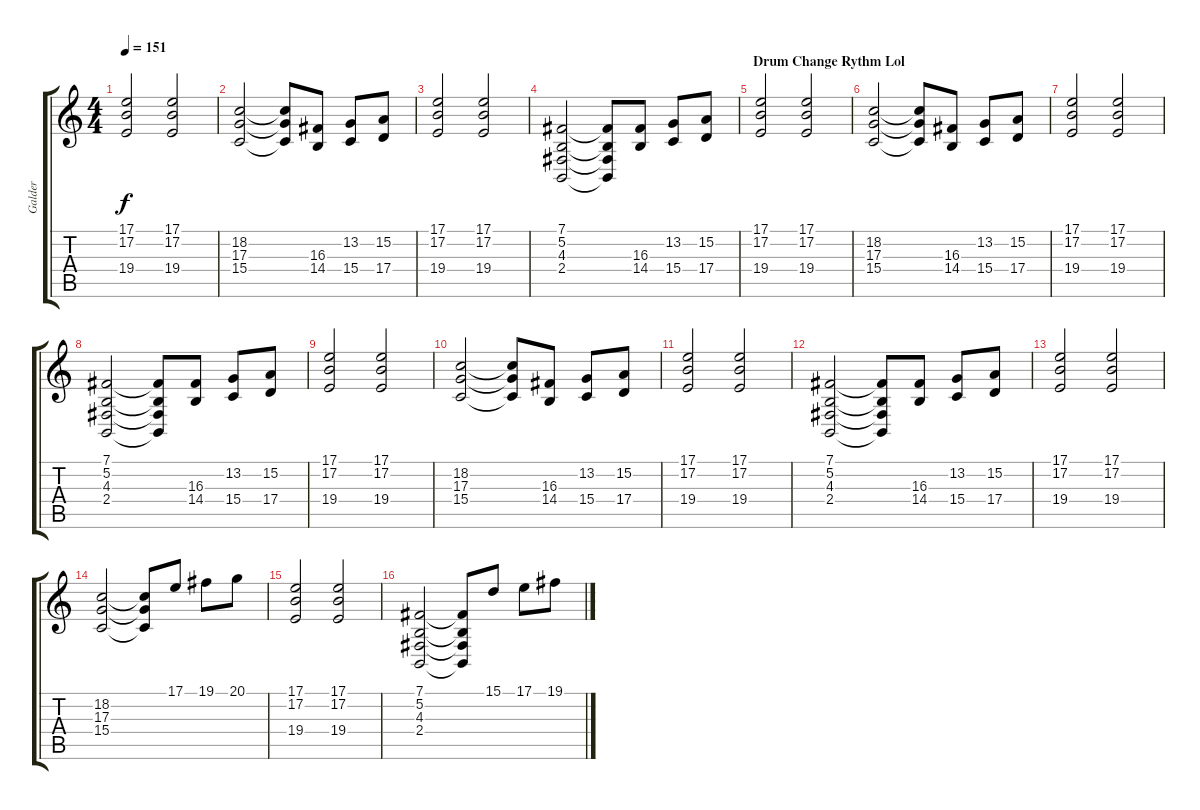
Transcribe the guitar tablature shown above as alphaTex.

\track ("Galder" "Galder") {instrument electricgrandpiano}
\staff {score tabs}
\tuning (B3 Gb3 D3 A2 E2 B1) {hide}
\ts (4 4)
\tempo 151
\clef g2
\ks c
(17.1 17.2 19.4).2{dy f} (17.1 17.2 19.4).2 |
(18.2 17.3 15.4).2 (18.2{t} 17.3{t} 15.4{t}).8 (16.3 14.4).8 (13.2 15.4).8 (15.2 17.4).8 |
(17.1 17.2 19.4).2 (17.1 17.2 19.4).2 |
(7.1 5.2 4.3 2.4).2 (7.1{t} 5.2{t} 4.3{t} 2.4{t}).8 (16.3 14.4).8 (13.2 15.4).8 (15.2 17.4).8 |
\section ("" "Drum Change Rythm Lol")
(17.1 17.2 19.4).2 (17.1 17.2 19.4).2 |
(18.2 17.3 15.4).2 (18.2{t} 17.3{t} 15.4{t}).8 (16.3 14.4).8 (13.2 15.4).8 (15.2 17.4).8 |
(17.1 17.2 19.4).2 (17.1 17.2 19.4).2 |
(7.1 5.2 4.3 2.4).2 (7.1{t} 5.2{t} 4.3{t} 2.4{t}).8 (16.3 14.4).8 (13.2 15.4).8 (15.2 17.4).8 |
(17.1 17.2 19.4).2 (17.1 17.2 19.4).2 |
(18.2 17.3 15.4).2 (18.2{t} 17.3{t} 15.4{t}).8 (16.3 14.4).8 (13.2 15.4).8 (15.2 17.4).8 |
(17.1 17.2 19.4).2 (17.1 17.2 19.4).2 |
(7.1 5.2 4.3 2.4).2 (7.1{t} 5.2{t} 4.3{t} 2.4{t}).8 (16.3 14.4).8 (13.2 15.4).8 (15.2 17.4).8 |
(17.1 17.2 19.4).2 (17.1 17.2 19.4).2 |
(18.2 17.3 15.4).2 (18.2{t} 17.3{t} 15.4{t}).8 17.1.8 19.1.8 20.1.8 |
(17.1 17.2 19.4).2 (17.1 17.2 19.4).2 |
(7.1 5.2 4.3 2.4).2 (7.1{t} 5.2{t} 4.3{t} 2.4{t}).8 15.1.8 17.1.8 19.1.8
